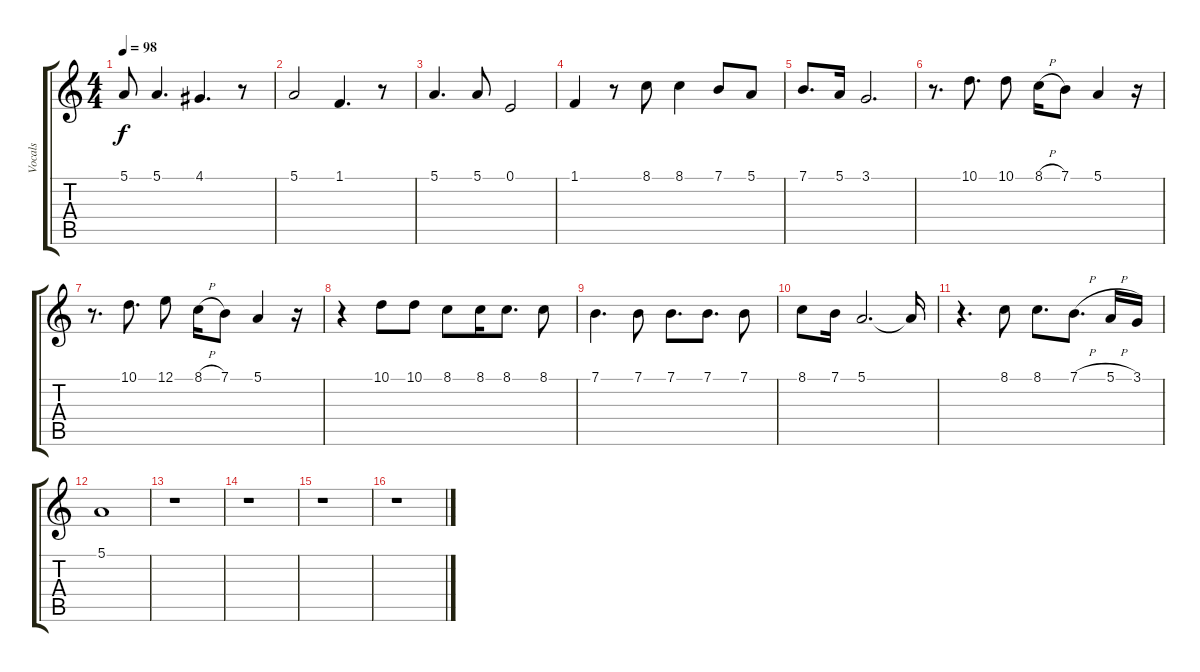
\track ("Vocals" "Vocals") {instrument frenchhorn}
\staff {score tabs}
\tuning (E4 B3 G3 D3 A2 E2) {hide}
\ts (4 4)
\tempo 98
\clef g2
\ks c
5.1.8{dy f} 5.1.4{d} 4.1.4{d} r.8 |
5.1.2 1.1.4{d} r.8 |
5.1.4{d} 5.1.8 0.1.2 |
1.1.4 r.8 8.1.8 8.1.4 7.1.8 5.1.8 |
7.1.8{d} 5.1.16 3.1.2{d} |
r.8{d} 10.1.8{d} 10.1.8 8.1{h}.16 7.1.8 5.1.4 r.16 |
r.8{d} 10.1.8{d} 12.1.8 8.1{h}.16 7.1.8 5.1.4 r.16 |
r.4 10.1.8 10.1.8 8.1.8 8.1.16 8.1.8{d} 8.1.8 |
7.1.4{d} 7.1.8 7.1.8{d} 7.1.8{d} 7.1.8 |
8.1.8 7.1.16 5.1.2{d} 5.1{t}.16 |
r.4{d} 8.1.8 8.1.8{d} 7.1{h}.8{d} 5.1{h}.16 3.1.16 |
5.1.1 |
r.1 |
r.1 |
r.1 |
r.1
